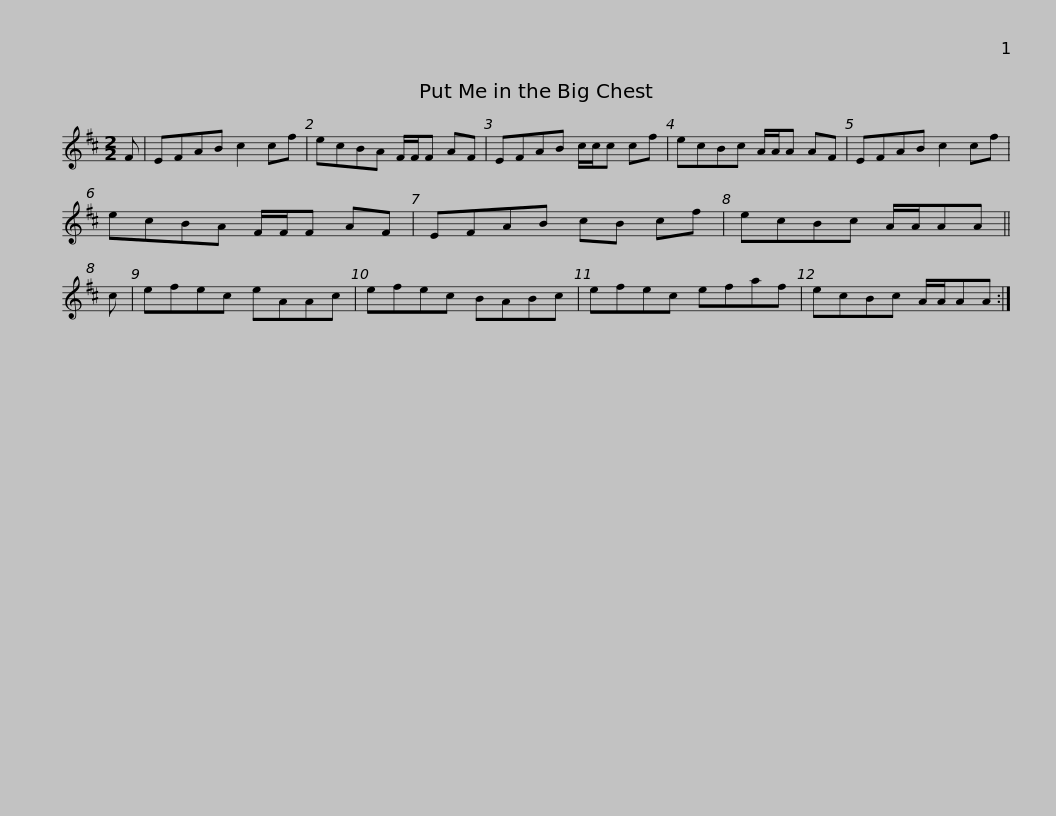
X:1
L:1/8
M:2/2
I:linebreak $
K:D
V:1 treble
V:1
 F | EFAB c2 cf | ecBA F/F/F AF | EFAB c/c/c cf | ecBc A/A/A AF | %5
 EFAB c2 cf |$ ecBA F/F/F AF | EFAB cB cf | ecBc A/A/AA || c | %10
 efec eAAc | efec BABc |$ efec efaf | ecBc A/A/AA :| %14
